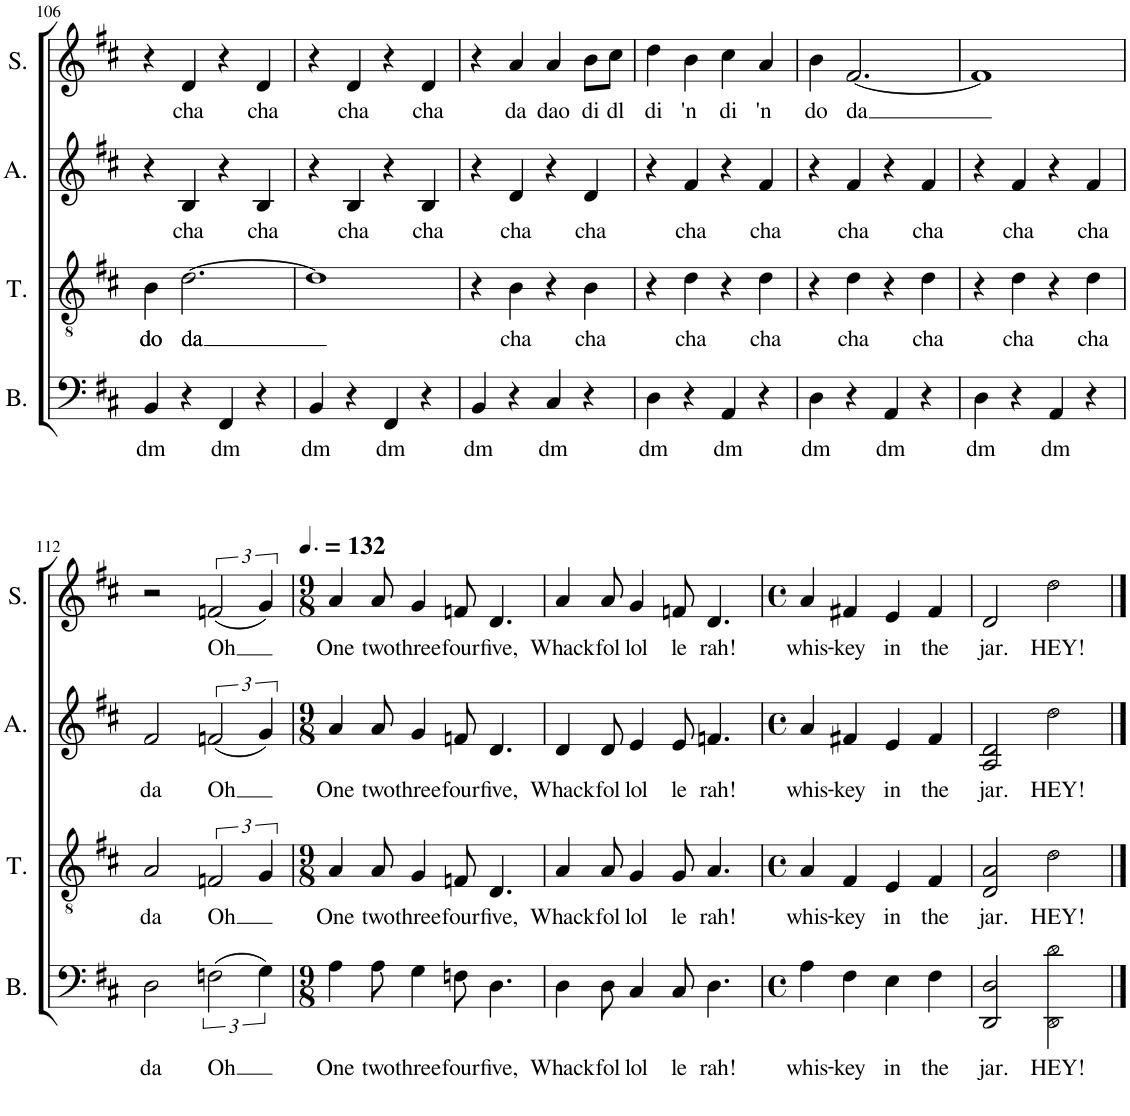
**kern	**text	**kern	**text	**kern	**text	**kern	**text
*part4	*part4	*part3	*part3	*part2	*part2	*part1	*part1
*staff4	*staff4	*staff3	*staff3	*staff2	*staff2	*staff1	*staff1
*I"Bass	*	*I"Tenor	*	*I"Alto	*	*I"Soprano	*
*I'B.	*	*I'T.	*	*I'A.	*	*I'S.	*
!!LO:PB:g=z
*clefF4	*	*clefGv2	*	*clefG2	*	*clefG2	*
*k[f#c#]	*	*k[f#c#]	*	*k[f#c#]	*	*k[f#c#]	*
*M4/4	*	*M4/4	*	*M4/4	*	*M4/4	*
*met(c)	*	*met(c)	*	*met(c)	*	*met(c)	*
=106	=106	=106	=106	=106	=106	=106	=106
!	!LO:LY:b	!	!LO:LY:b	!	!	!	!
4BB/	dm	4B\	do	4r	.	4r	.
!	!	!	!LO:LY:b	!	!LO:LY:b	!	!LO:LY:b
4r	.	[>2.d\	da	4B/	cha	4d/	cha
!	!LO:LY:b	!	!	!	!	!	!
4FF#/	dm	.	.	4r	.	4r	.
!	!	!	!	!	!LO:LY:b	!	!LO:LY:b
4r	.	.	.	4B/	cha	4d/	cha
=107	=107	=107	=107	=107	=107	=107	=107
!	!LO:LY:b	!	!	!	!	!	!
4BB/	dm	1d]	.	4r	.	4r	.
!	!	!	!	!	!LO:LY:b	!	!LO:LY:b
4r	.	.	.	4B/	cha	4d/	cha
!	!LO:LY:b	!	!	!	!	!	!
4FF#/	dm	.	.	4r	.	4r	.
!	!	!	!	!	!LO:LY:b	!	!LO:LY:b
4r	.	.	.	4B/	cha	4d/	cha
=108	=108	=108	=108	=108	=108	=108	=108
!	!LO:LY:b	!	!	!	!	!	!
4BB/	dm	4r	.	4r	.	4r	.
!	!	!	!LO:LY:b	!	!LO:LY:b	!	!LO:LY:b
4r	.	4B\	cha	4d/	cha	4a/	da
!	!LO:LY:b	!	!	!	!	!	!LO:LY:b
4C#/	dm	4r	.	4r	.	4a/	dao
!	!	!	!LO:LY:b	!	!LO:LY:b	!	!LO:LY:b
4r	.	4B\	cha	4d/	cha	8b\L	di
!	!	!	!	!	!	!	!LO:LY:b
.	.	.	.	.	.	8cc#\J	dl
=109	=109	=109	=109	=109	=109	=109	=109
!	!LO:LY:b	!	!	!	!	!	!LO:LY:b
4D\	dm	4r	.	4r	.	4dd\	di
!	!	!	!LO:LY:b	!	!LO:LY:b	!	!LO:LY:b
4r	.	4d\	cha	4f#/	cha	4b\	'n
!	!LO:LY:b	!	!	!	!	!	!LO:LY:b
4AA/	dm	4r	.	4r	.	4cc#\	di
!	!	!	!LO:LY:b	!	!LO:LY:b	!	!LO:LY:b
4r	.	4d\	cha	4f#/	cha	4a/	'n
=110	=110	=110	=110	=110	=110	=110	=110
!	!LO:LY:b	!	!	!	!	!	!LO:LY:b
4D\	dm	4r	.	4r	.	4b\	do
!	!	!	!LO:LY:b	!	!LO:LY:b	!	!LO:LY:b
4r	.	4d\	cha	4f#/	cha	[<2.f#/	da
!	!LO:LY:b	!	!	!	!	!	!
4AA/	dm	4r	.	4r	.	.	.
!	!	!	!LO:LY:b	!	!LO:LY:b	!	!
4r	.	4d\	cha	4f#/	cha	.	.
=111	=111	=111	=111	=111	=111	=111	=111
!	!LO:LY:b	!	!	!	!	!	!
4D\	dm	4r	.	4r	.	1f#]	.
!	!	!	!LO:LY:b	!	!LO:LY:b	!	!
4r	.	4d\	cha	4f#/	cha	.	.
!	!LO:LY:b	!	!	!	!	!	!
4AA/	dm	4r	.	4r	.	.	.
!	!	!	!LO:LY:b	!	!LO:LY:b	!	!
4r	.	4d\	cha	4f#/	cha	.	.
!!LO:LB:g=z
=112	=112	=112	=112	=112	=112	=112	=112
!	!LO:LY:b	!	!LO:LY:b	!	!LO:LY:b	!	!
2D\	da	2A/	da	2f#/	da	2r	.
!	!LO:LY:b	!	!LO:LY:b	!	!LO:LY:b	!	!LO:LY:b
(>3Fn\	Oh	3Fn/	Oh	(<3fn/	Oh	(<3fn/	Oh
6G\)	.	6G/	.	6g/)	.	6g/)	.
=113	=113	=113	=113	=113	=113	=113	=113
*M9/8	*	*M9/8	*	*M9/8	*	*M9/8	*
*	*	*	*	*	*	*MM198	*
!	!LO:LY:b	!	!LO:LY:b	!	!LO:LY:b	!	!LO:LY:b
4A\	One	4A/	One	4a/	One	4a/	One
!	!LO:LY:b	!	!LO:LY:b	!	!LO:LY:b	!	!LO:LY:b
8A\	two	8A/	two	8a/	two	8a/	two
!	!LO:LY:b	!	!LO:LY:b	!	!LO:LY:b	!	!LO:LY:b
4G\	three	4G/	three	4g/	three	4g/	three
!	!LO:LY:b	!	!LO:LY:b	!	!LO:LY:b	!	!LO:LY:b
8Fn\	four	8Fn/	four	8fn/	four	8fn/	four
!	!LO:LY:b	!	!LO:LY:b	!	!LO:LY:b	!	!LO:LY:b
4.D\	five,	4.D/	five,	4.d/	five,	4.d/	five,
=114	=114	=114	=114	=114	=114	=114	=114
!	!LO:LY:b	!	!LO:LY:b	!	!LO:LY:b	!	!LO:LY:b
4D\	Whack	4A/	Whack	4d/	Whack	4a/	Whack
!	!LO:LY:b	!	!LO:LY:b	!	!LO:LY:b	!	!LO:LY:b
8D\	fol	8A/	fol	8d/	fol	8a/	fol
!	!LO:LY:b	!	!LO:LY:b	!	!LO:LY:b	!	!LO:LY:b
4C#/	lol	4G/	lol	4e/	lol	4g/	lol
!	!LO:LY:b	!	!LO:LY:b	!	!LO:LY:b	!	!LO:LY:b
8C#/	le	8G/	le	8e/	le	8fn/	le
!	!LO:LY:b	!	!LO:LY:b	!	!LO:LY:b	!	!LO:LY:b
4.D\	rah!	4.A/	rah!	4.fn/	rah!	4.d/	rah!
=115	=115	=115	=115	=115	=115	=115	=115
*M4/4	*	*M4/4	*	*M4/4	*	*M4/4	*
*met(c)	*	*met(c)	*	*met(c)	*	*met(c)	*
!	!LO:LY:b	!	!LO:LY:b	!	!LO:LY:b	!	!LO:LY:b
4A\	whis-	4A/	whis-	4a/	whis-	4a/	whis-
!	!LO:LY:b	!	!LO:LY:b	!	!LO:LY:b	!	!LO:LY:b
4F#\	-key	4F#/	-key	4f#X/	-key	4f#X/	-key
!	!LO:LY:b	!	!LO:LY:b	!	!LO:LY:b	!	!LO:LY:b
4E\	in	4E/	in	4e/	in	4e/	in
!	!LO:LY:b	!	!LO:LY:b	!	!LO:LY:b	!	!LO:LY:b
4F#\	the	4F#/	the	4f#/	the	4f#/	the
=116	=116	=116	=116	=116	=116	=116	=116
!	!LO:LY:b	!	!LO:LY:b	!	!LO:LY:b	!	!LO:LY:b
2DD/ 2D/	jar.	2D/ 2A/	jar.	2A/ 2d/	jar.	2d/	jar.
!	!LO:LY:b	!	!LO:LY:b	!	!LO:LY:b	!	!LO:LY:b
2DD\ 2d\	HEY!	2d\	HEY!	2dd\	HEY!	2dd\	HEY!
==	==	==	==	==	==	==	==
*-	*-	*-	*-	*-	*-	*-	*-
